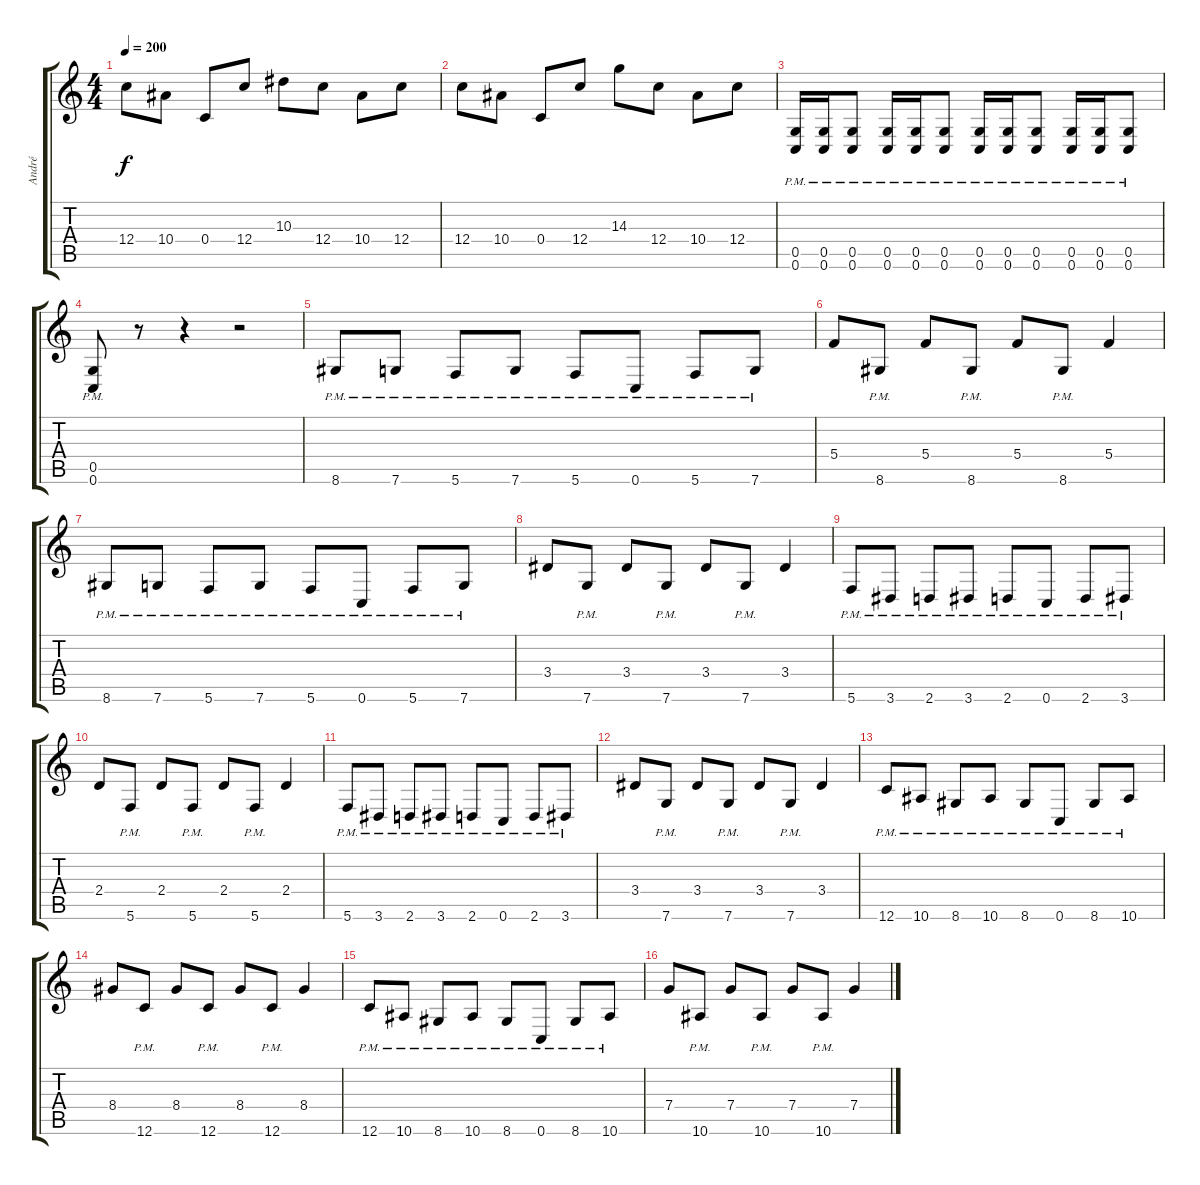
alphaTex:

\track ("André" "André") {instrument distortionguitar}
\staff {score tabs}
\tuning (D4 A3 F3 C3 G2 C2) {hide}
\ts (4 4)
\tempo 200
\clef g2
\ks c
12.4.8{dy f} 10.4.8 0.4.8 12.4.8 10.3.8 12.4.8 10.4.8 12.4.8 |
12.4.8 10.4.8 0.4.8 12.4.8 14.3.8 12.4.8 10.4.8 12.4.8 |
(0.5{pm} 0.6{pm}).16 (0.5{pm} 0.6{pm}).16 (0.5{pm} 0.6{pm}).8 (0.5{pm} 0.6{pm}).16 (0.5{pm} 0.6{pm}).16 (0.5{pm} 0.6{pm}).8 (0.5{pm} 0.6{pm}).16 (0.5{pm} 0.6{pm}).16 (0.5{pm} 0.6{pm}).8 (0.5{pm} 0.6{pm}).16 (0.5{pm} 0.6{pm}).16 (0.5{pm} 0.6{pm}).8 |
(0.5 0.6{pm}).8 r.8 r.4 r.2 |
8.6{pm}.8 7.6{pm}.8 5.6{pm}.8 7.6{pm}.8 5.6{pm}.8 0.6{pm}.8 5.6{pm}.8 7.6{pm}.8 |
5.4.8 8.6{pm}.8 5.4.8 8.6{pm}.8 5.4.8 8.6{pm}.8 5.4.4 |
8.6{pm}.8 7.6{pm}.8 5.6{pm}.8 7.6{pm}.8 5.6{pm}.8 0.6{pm}.8 5.6{pm}.8 7.6{pm}.8 |
3.4.8 7.6{pm}.8 3.4.8 7.6{pm}.8 3.4.8 7.6{pm}.8 3.4.4 |
5.6{pm}.8 3.6{pm}.8 2.6{pm}.8 3.6{pm}.8 2.6{pm}.8 0.6{pm}.8 2.6{pm}.8 3.6{pm}.8 |
2.4.8 5.6{pm}.8 2.4.8 5.6{pm}.8 2.4.8 5.6{pm}.8 2.4.4 |
5.6{pm}.8 3.6{pm}.8 2.6{pm}.8 3.6{pm}.8 2.6{pm}.8 0.6{pm}.8 2.6{pm}.8 3.6{pm}.8 |
3.4.8 7.6{pm}.8 3.4.8 7.6{pm}.8 3.4.8 7.6{pm}.8 3.4.4 |
12.6{pm}.8 10.6{pm}.8 8.6{pm}.8 10.6{pm}.8 8.6{pm}.8 0.6{pm}.8 8.6{pm}.8 10.6{pm}.8 |
8.4.8 12.6{pm}.8 8.4.8 12.6{pm}.8 8.4.8 12.6{pm}.8 8.4.4 |
12.6{pm}.8 10.6{pm}.8 8.6{pm}.8 10.6{pm}.8 8.6{pm}.8 0.6{pm}.8 8.6{pm}.8 10.6{pm}.8 |
7.4.8 10.6{pm}.8 7.4.8 10.6{pm}.8 7.4.8 10.6{pm}.8 7.4.4
